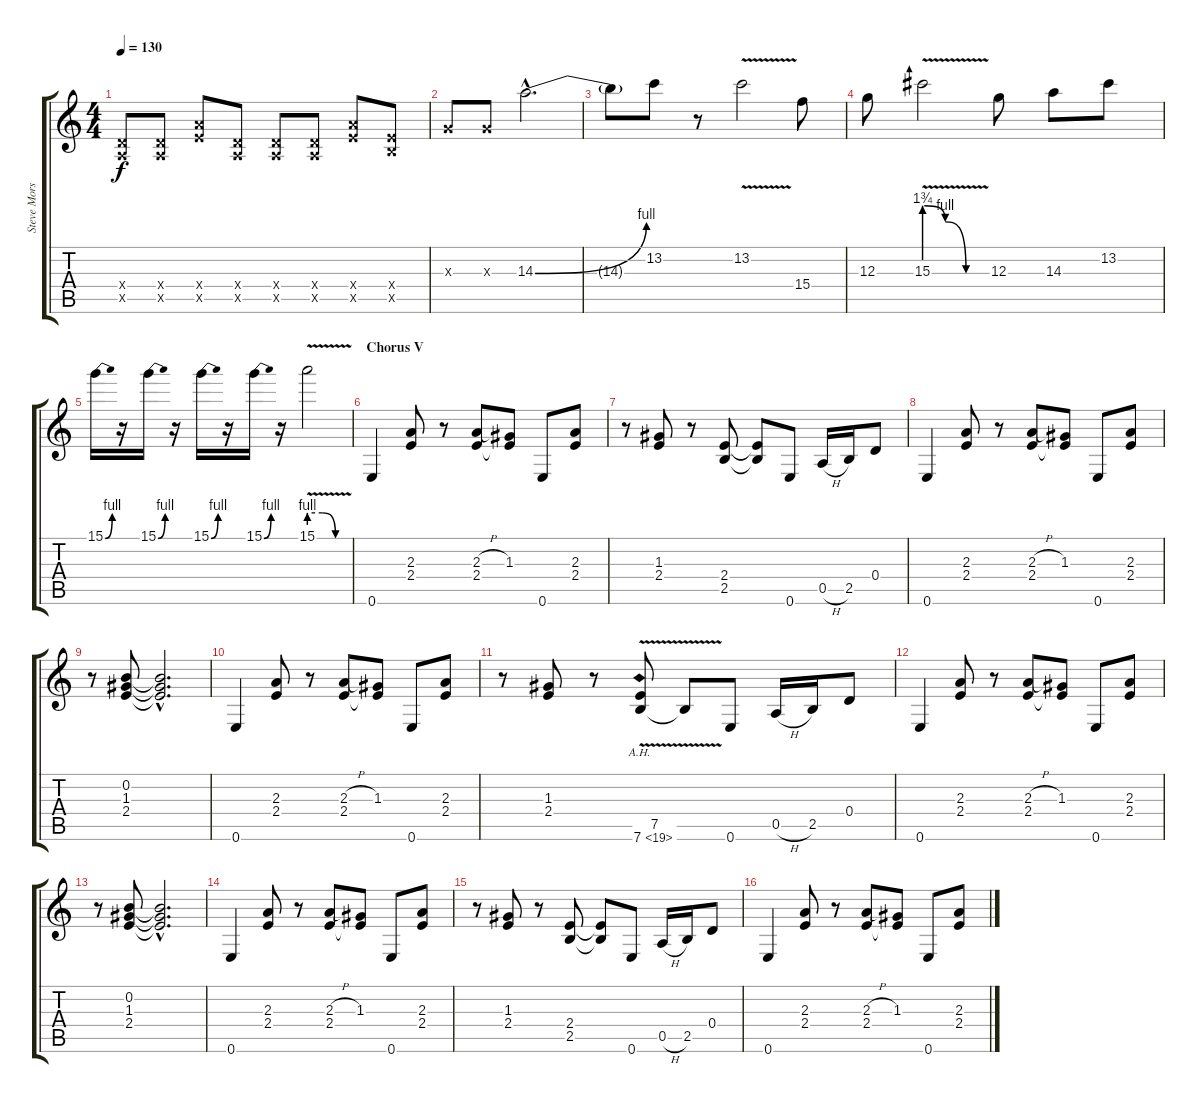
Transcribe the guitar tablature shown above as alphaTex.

\track ("Steve Morse - Distortion" "Steve Mors") {instrument distortionguitar}
\staff {score tabs}
\tuning (E4 B3 G3 D3 A2 E2) {hide}
\ts (4 4)
\tempo 130
\clef g2
\ks c
(0.4{x} 0.5{x}).8{dy f} (0.4{x} 0.5{x}).8 (7.4{x} 7.5{x}).8 (0.4{x} 0.5{x}).8 (0.4{x} 0.5{x}).8 (0.4{x} 0.5{x}).8 (7.4{x} 7.5{x}).8 (2.4{x} 2.5{x}).8 |
0.3{x}.8{volume 16} 0.3{x}.8 14.3{be (bend 0 0 60 4) hac}.2{d} |
14.3{t}.8 13.2.8 r.8 13.2{v}.2 15.4.8 |
12.3.8 15.3{be (custom 0 7 20 4 40 0 60 0) v}.2 12.3.8 14.3.8 13.2.8 |
15.1{be (bend 0 0 60 4)}.16 r.16 15.1{be (bend 0 0 60 4)}.16 r.16 15.1{be (bend 0 0 60 4)}.16 r.16 15.1{be (bend 0 0 60 4)}.16 r.16 15.1{be (custom 0 4 20 4 40 0 60 0) v}.2 |
\section ("" "Chorus V")
0.6.4{volume 13} (2.3 2.4).8 r.8 (2.3{h} 2.4).8 (1.3 2.4{t}).8 0.6.8 (2.3 2.4).8 |
r.8 (1.3 2.4).8 r.8 (2.4 2.5).8 (2.4{t} 2.5{t}).8 0.6.8 0.5{h}.16 2.5.16 0.4.8 |
0.6.4 (2.3 2.4).8 r.8 (2.3{h} 2.4).8 (1.3 2.4{t}).8 0.6.8 (2.3 2.4).8 |
r.8 (0.2 1.3 2.4).8 (0.2{hac t} 1.3{hac t} 2.4{hac t}).2{d} |
0.6.4 (2.3 2.4).8 r.8 (2.3{h} 2.4).8 (1.3 2.4{t}).8 0.6.8 (2.3 2.4).8 |
r.8 (1.3 2.4).8 r.8 (7.5 7.6{ah 12 v}).8 7.6{t}.8 0.6.8 0.5{h}.16 2.5.16 0.4.8 |
0.6.4 (2.3 2.4).8 r.8 (2.3{h} 2.4).8 (1.3 2.4{t}).8 0.6.8 (2.3 2.4).8 |
r.8 (0.2 1.3 2.4).8 (0.2{hac t} 1.3{hac t} 2.4{hac t}).2{d} |
0.6.4 (2.3 2.4).8 r.8 (2.3{h} 2.4).8 (1.3 2.4{t}).8 0.6.8 (2.3 2.4).8 |
r.8 (1.3 2.4).8 r.8 (2.4 2.5).8 (2.4{t} 2.5{t}).8 0.6.8 0.5{h}.16 2.5.16 0.4.8 |
0.6.4 (2.3 2.4).8 r.8 (2.3{h} 2.4).8 (1.3 2.4{t}).8 0.6.8 (2.3 2.4).8
